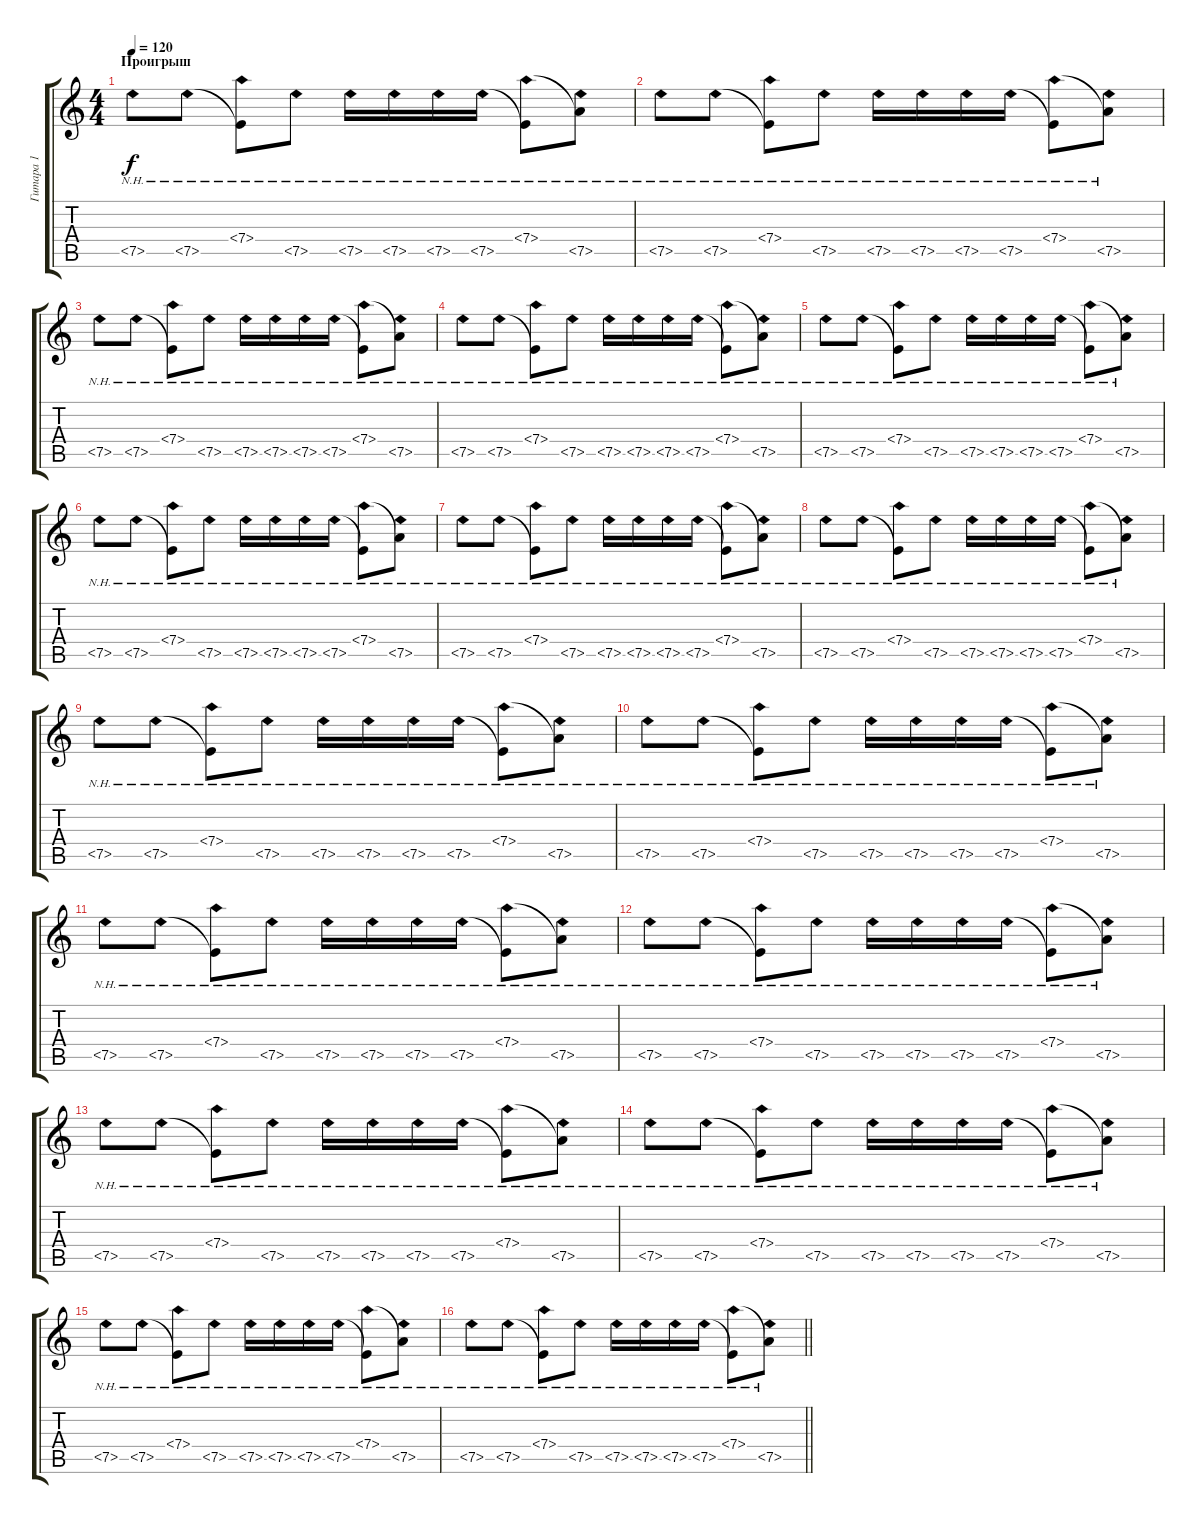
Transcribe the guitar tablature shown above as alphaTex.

\track ("Гитара 1" "Гитара 1") {instrument electricguitarclean}
\staff {score tabs}
\tuning (E4 B3 G3 D3 A2 E2) {hide}
\ts (4 4)
\section ("" "Проигрыш")
\tempo 120
\clef g2
\ks c
7.5{nh}.8{dy f instrument electricguitarclean} 7.5{nh}.8 (7.4{nh} 7.5{t}).8 7.5{nh}.8 7.5{nh}.16 7.5{nh}.16 7.5{nh}.16 7.5{nh}.16 (7.4{nh} 7.5{t}).8 (7.4{t} 7.5{nh}).8 |
7.5{nh}.8 7.5{nh}.8 (7.4{nh} 7.5{t}).8 7.5{nh}.8 7.5{nh}.16 7.5{nh}.16 7.5{nh}.16 7.5{nh}.16 (7.4{nh} 7.5{t}).8 (7.4{t} 7.5{nh}).8 |
7.5{nh}.8 7.5{nh}.8 (7.4{nh} 7.5{t}).8 7.5{nh}.8 7.5{nh}.16 7.5{nh}.16 7.5{nh}.16 7.5{nh}.16 (7.4{nh} 7.5{t}).8 (7.4{t} 7.5{nh}).8 |
7.5{nh}.8 7.5{nh}.8 (7.4{nh} 7.5{t}).8 7.5{nh}.8 7.5{nh}.16 7.5{nh}.16 7.5{nh}.16 7.5{nh}.16 (7.4{nh} 7.5{t}).8 (7.4{t} 7.5{nh}).8 |
7.5{nh}.8 7.5{nh}.8 (7.4{nh} 7.5{t}).8 7.5{nh}.8 7.5{nh}.16 7.5{nh}.16 7.5{nh}.16 7.5{nh}.16 (7.4{nh} 7.5{t}).8 (7.4{t} 7.5{nh}).8 |
7.5{nh}.8 7.5{nh}.8 (7.4{nh} 7.5{t}).8 7.5{nh}.8 7.5{nh}.16 7.5{nh}.16 7.5{nh}.16 7.5{nh}.16 (7.4{nh} 7.5{t}).8 (7.4{t} 7.5{nh}).8 |
7.5{nh}.8 7.5{nh}.8 (7.4{nh} 7.5{t}).8 7.5{nh}.8 7.5{nh}.16 7.5{nh}.16 7.5{nh}.16 7.5{nh}.16 (7.4{nh} 7.5{t}).8 (7.4{t} 7.5{nh}).8 |
7.5{nh}.8 7.5{nh}.8 (7.4{nh} 7.5{t}).8 7.5{nh}.8 7.5{nh}.16 7.5{nh}.16 7.5{nh}.16 7.5{nh}.16 (7.4{nh} 7.5{t}).8 (7.4{t} 7.5{nh}).8 |
7.5{nh}.8 7.5{nh}.8 (7.4{nh} 7.5{t}).8 7.5{nh}.8 7.5{nh}.16 7.5{nh}.16 7.5{nh}.16 7.5{nh}.16 (7.4{nh} 7.5{t}).8 (7.4{t} 7.5{nh}).8 |
7.5{nh}.8 7.5{nh}.8 (7.4{nh} 7.5{t}).8 7.5{nh}.8 7.5{nh}.16 7.5{nh}.16 7.5{nh}.16 7.5{nh}.16 (7.4{nh} 7.5{t}).8 (7.4{t} 7.5{nh}).8 |
7.5{nh}.8 7.5{nh}.8 (7.4{nh} 7.5{t}).8 7.5{nh}.8 7.5{nh}.16 7.5{nh}.16 7.5{nh}.16 7.5{nh}.16 (7.4{nh} 7.5{t}).8 (7.4{t} 7.5{nh}).8 |
7.5{nh}.8 7.5{nh}.8 (7.4{nh} 7.5{t}).8 7.5{nh}.8 7.5{nh}.16 7.5{nh}.16 7.5{nh}.16 7.5{nh}.16 (7.4{nh} 7.5{t}).8 (7.4{t} 7.5{nh}).8 |
7.5{nh}.8 7.5{nh}.8 (7.4{nh} 7.5{t}).8 7.5{nh}.8 7.5{nh}.16 7.5{nh}.16 7.5{nh}.16 7.5{nh}.16 (7.4{nh} 7.5{t}).8 (7.4{t} 7.5{nh}).8 |
7.5{nh}.8 7.5{nh}.8 (7.4{nh} 7.5{t}).8 7.5{nh}.8 7.5{nh}.16 7.5{nh}.16 7.5{nh}.16 7.5{nh}.16 (7.4{nh} 7.5{t}).8 (7.4{t} 7.5{nh}).8 |
7.5{nh}.8 7.5{nh}.8 (7.4{nh} 7.5{t}).8 7.5{nh}.8 7.5{nh}.16 7.5{nh}.16 7.5{nh}.16 7.5{nh}.16 (7.4{nh} 7.5{t}).8 (7.4{t} 7.5{nh}).8 |
\barLineRight lightlight
7.5{nh}.8 7.5{nh}.8 (7.4{nh} 7.5{t}).8 7.5{nh}.8 7.5{nh}.16 7.5{nh}.16 7.5{nh}.16 7.5{nh}.16 (7.4{nh} 7.5{t}).8 (7.4{t} 7.5{nh}).8
